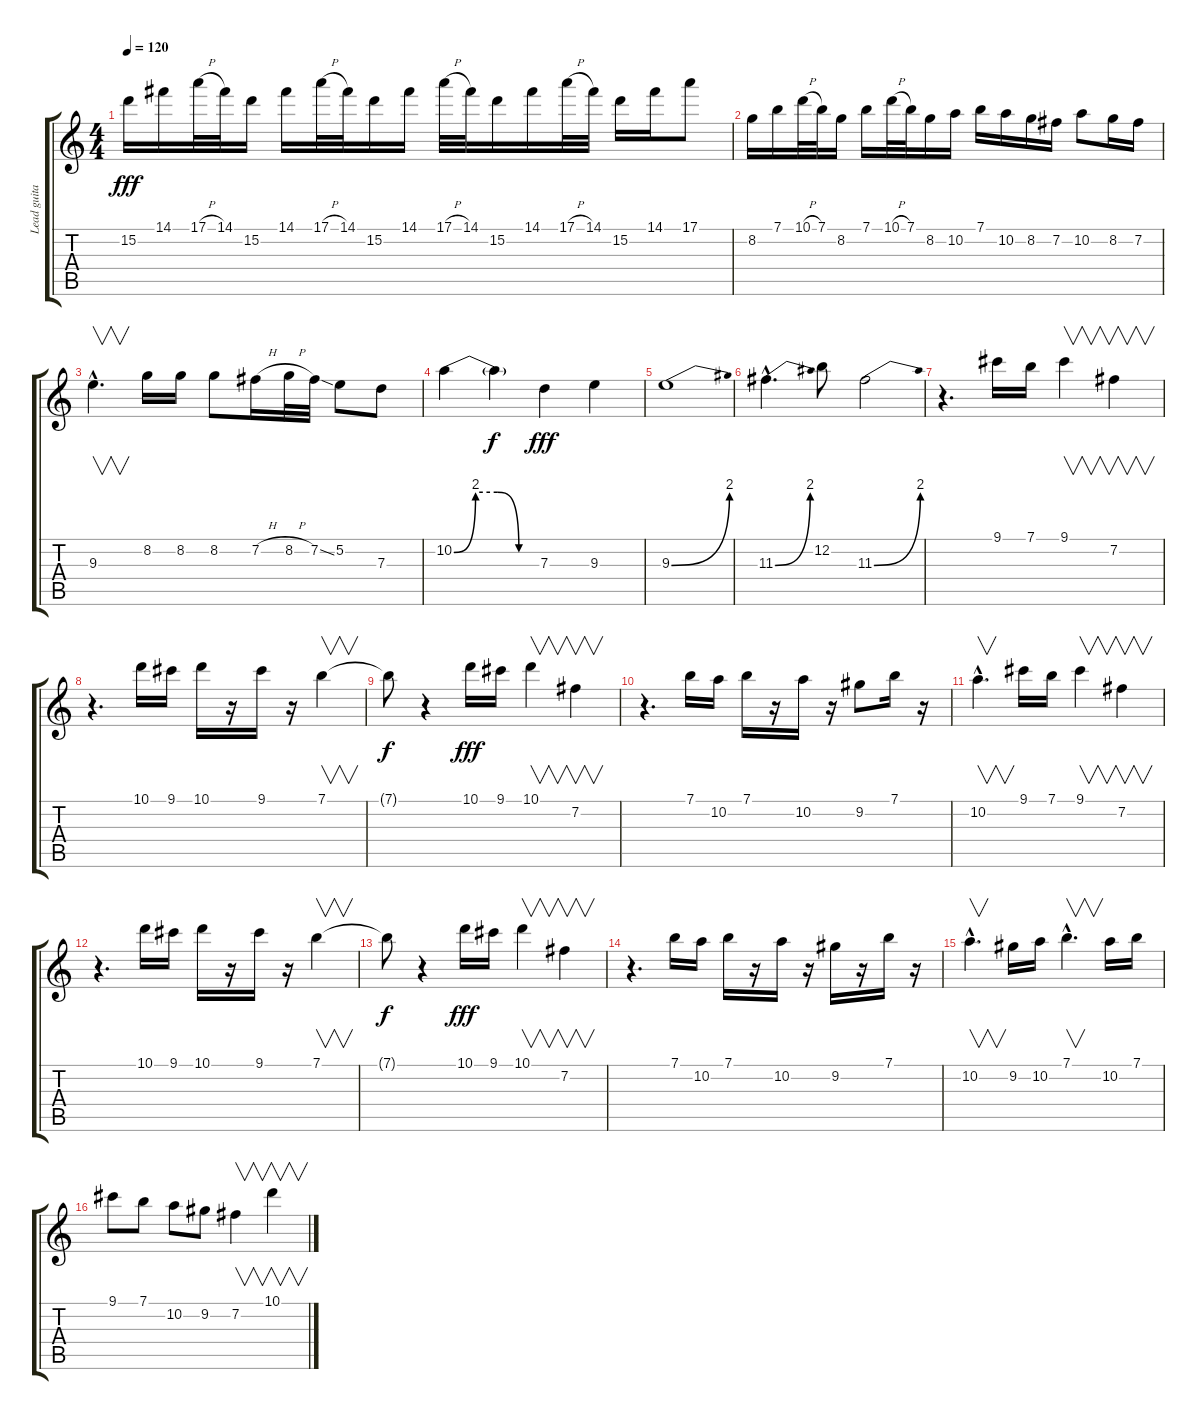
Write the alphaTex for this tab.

\track ("Lead guitar" "Lead guita") {instrument overdrivenguitar}
\staff {score tabs}
\tuning (E4 B3 G3 D3 A2 E2) {hide}
\ts (4 4)
\tempo 120
\clef g2
\ks c
15.2.16{dy fff} 14.1.16 17.1{h}.32 14.1.32 15.2.16 14.1.16 17.1{h}.32 14.1.32 15.2.16 14.1.16 17.1{h}.32 14.1.32 15.2.16 14.1.16 17.1{h}.32 14.1.32 15.2.16 14.1.16 17.1.8 |
8.2.16 7.1.16 10.1{h}.32 7.1.32 8.2.16 7.1.16 10.1{h}.32 7.1.32 8.2.16 10.2.16 7.1.16 10.2.16 8.2.16 7.2.16 10.2.8 8.2.16 7.2.16 |
9.3{hac}.4{v d} 8.2.16 8.2.16 8.2.8 7.2{h}.16 8.2{h}.32 7.2{ss}.32 5.2.8 7.3.8 |
10.2{be (custom 0 0 15 8 30 8 45 0 60 0)}.4 10.2{t}.4{dy f} 7.3.4{dy fff} 9.3.4 |
9.3{be (bend 0 0 60 8)}.1 |
11.3{be (bend 0 0 60 8) hac}.4{d} 12.2.8 11.3{be (bend 0 0 60 8)}.2 |
r.4{d} 9.1.16 7.1.16 9.1.4{v} 7.2.4{v} |
r.4{d} 10.1.16 9.1.16 10.1.16 r.16 9.1.16 r.16 7.1.4{v} |
7.1{t}.8{dy f} r.4 10.1.16{dy fff} 9.1.16 10.1.4{v} 7.2.4{v} |
r.4{d} 7.1.16 10.2.16 7.1.16 r.16 10.2.16 r.16 9.2.8 7.1.16 r.16 |
10.2{hac}.4{v d} 9.1.16 7.1.16 9.1.4{v} 7.2.4{v} |
r.4{d} 10.1.16 9.1.16 10.1.16 r.16 9.1.16 r.16 7.1.4{v} |
7.1{t}.8{dy f} r.4 10.1.16{dy fff} 9.1.16 10.1.4{v} 7.2.4{v} |
r.4{d} 7.1.16 10.2.16 7.1.16 r.16 10.2.16 r.16 9.2.16 r.16 7.1.16 r.16 |
10.2{hac}.4{v d} 9.2.16 10.2.16 7.1{hac}.4{v d} 10.2.16 7.1.16 |
9.1.8 7.1.8 10.2.8 9.2.8 7.2.4{v} 10.1.4{v}
